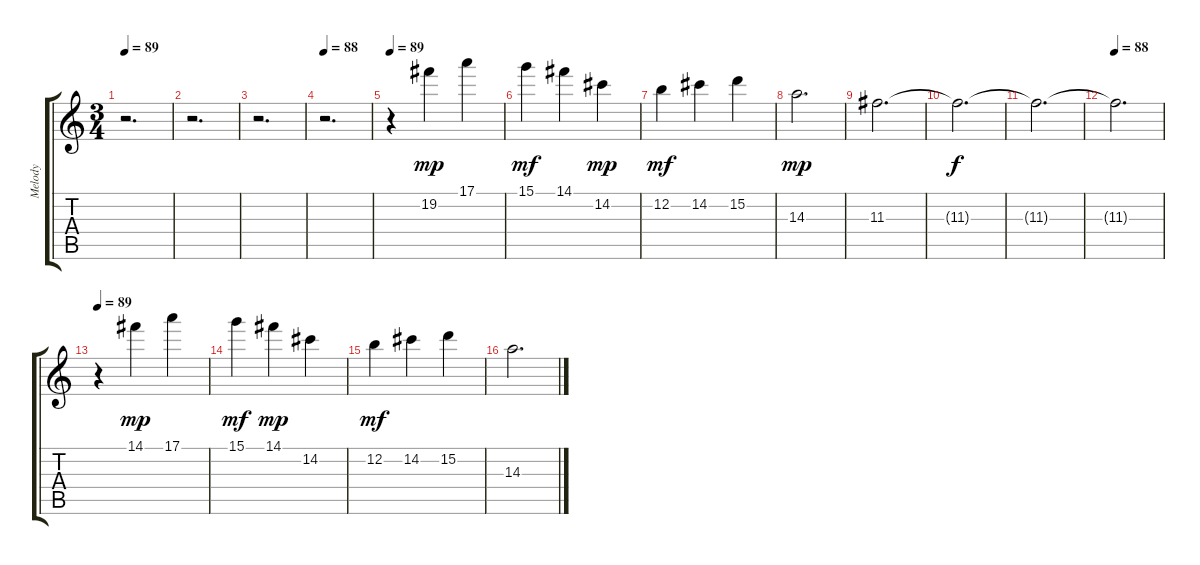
\track ("Melody" "Melody") {instrument distortionguitar}
\staff {score tabs}
\tuning (E4 B3 G3 D3 A2 E2) {hide}
\ts (3 4)
\tempo 89
\clef g2
\ks c
r.2{d dy mp instrument distortionguitar} |
r.2{d} |
r.2{d} |
\tempo 88
r.2{d} |
\tempo 89
r.4 19.2.4 17.1.4 |
15.1.4{dy mf} 14.1.4 14.2.4{dy mp} |
12.2.4{dy mf} 14.2.4 15.2.4 |
14.3.2{d dy mp} |
11.3.2{d} |
11.3{t}.2{d dy f} |
11.3{t}.2{d} |
\tempo 88
11.3{t}.2{d} |
\tempo 89
r.4 14.1.4{dy mp volume 16} 17.1.4 |
15.1.4{dy mf} 14.1.4{dy mp} 14.2.4 |
12.2.4{dy mf} 14.2.4 15.2.4 |
14.3.2{d}
